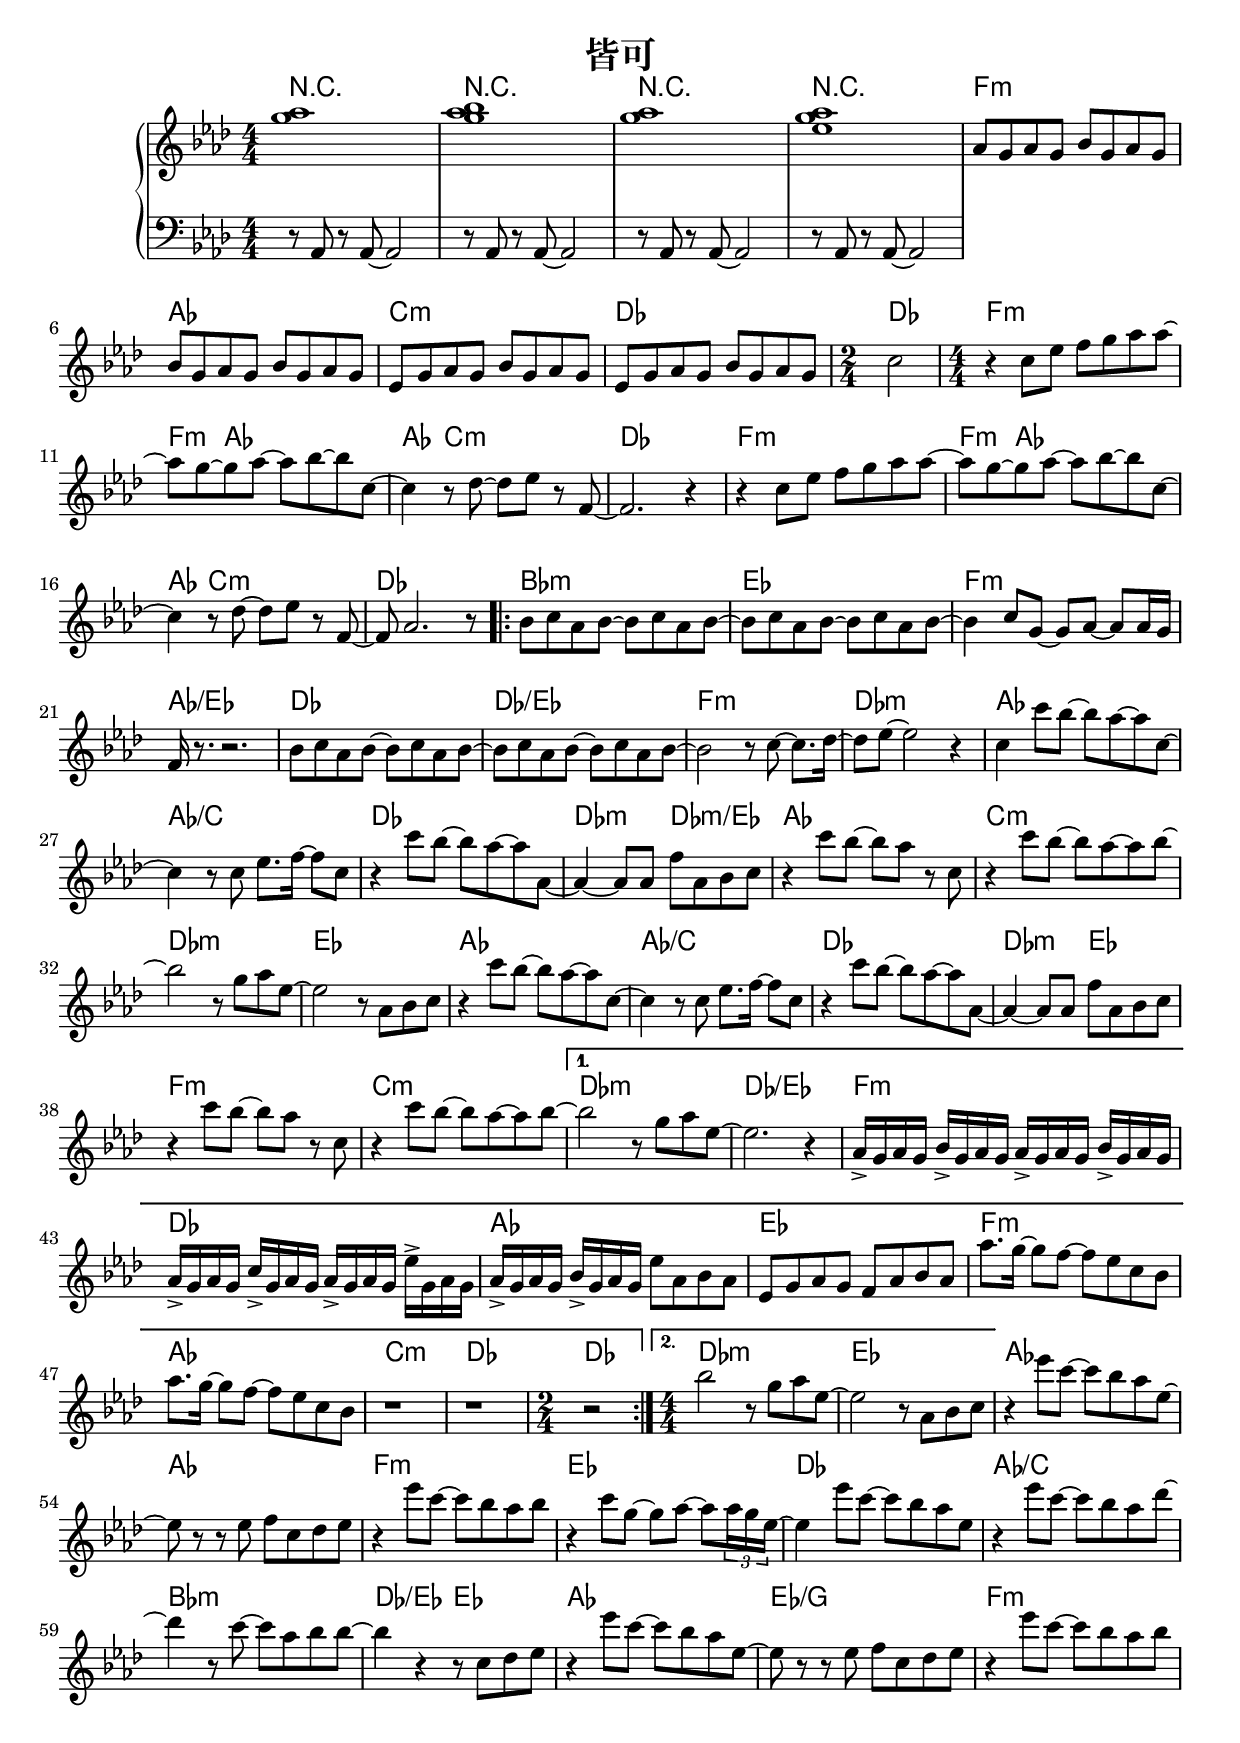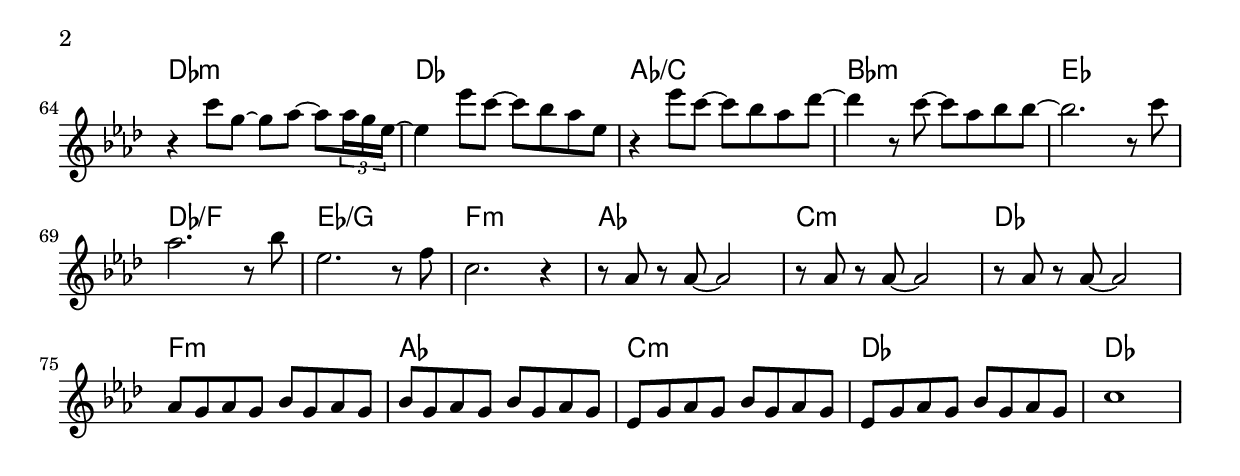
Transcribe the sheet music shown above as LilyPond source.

\header {
  title = "皆可"
  composer = ""
}

chordsname = { \chordmode {
  r1 | r | r | r |  f:m | aes | c:m | des | des2 |

  f1:m~ | f4:m aes2.~ |  aes4 c2.:m | des1 |
  f1:m~ | f4:m aes2.~ |  aes4 c2.:m | des1 |

  \repeat volta 2 {
  bes1:m | ees | f:m | aes/ees |
  des | des/ees | f:m | des:m |

  aes | aes/c | des | des2:m des:m/ees |
  aes1 | c:m | des:m | ees |
  aes | aes/c | des | des2:m ees |
  f1:m | c:m |  
  }

  \alternative {
  {des1:m | des/ees |
  f1:m | des | aes | ees |
  f:m | aes | c:m | des | \time 2/4 des2 |
  }
  {des1:m | ees |}
  }  
  
  aes1~ | aes | f:m | ees |
  des | aes/c | bes:m | des2/ees ees |
  aes1 | ees/g | f:m | des:m |
  des | aes/c | bes:m | ees |

  
  des/f | ees/g | f:m | 
  
  aes | c:m | des |
  f:m | aes | c:m | des | des |

} }

righthand = <<

  
  \relative aes'{ \clef treble \key aes\major \numericTimeSignature \time 4/4 

  {<g' aes>1}| {<g aes bes>1} | {<g aes>1} | {<g aes ees>1} |

  aes,8 g aes g bes g aes g | bes8 g aes g bes g aes g | 
  ees8 g aes g bes g aes g | ees8 g aes g bes g aes g | 
  \time 2/4 c2 |

  \time 4/4
  r4 c8 ees f g aes aes~ | aes g~ g aes~ aes bes~ bes c,~ |
  c4 r8 des~ des ees r f,~ | f2. r4 |
  r4 c'8 ees f g aes aes~ | aes g~ g aes~ aes bes~ bes c,~ |
  c4 r8 des~ des ees r f,~ | f aes2. r8 |

  \repeat volta 2 {
  bes c aes bes~ bes c aes bes~ | bes c aes bes~ bes c aes bes~ |
  bes4 c8 g~ g aes~ aes aes16 g | f r8. r2. |
  bes8 c aes bes~ bes c aes bes~ | bes c aes bes~ bes c aes bes~ | 
  bes2 r8 c8~ c8. des16~ | des8 ees~ ees2 r4 |

  c4 c'8 bes~ bes aes~ aes c,~ | c4 r8 c ees8. f16~ f8 c |
  r4 c'8 bes~ bes aes~ aes aes,~ | aes4~ aes8 aes f' aes, bes c |
  r4 c'8 bes~ bes aes r c, | r4 c'8 bes~ bes aes~ aes bes~ |
  bes2 r8 g aes ees~ | ees2 r8 aes, bes c |

  r4 c'8 bes~ bes aes~ aes c,~ | c4 r8 c ees8. f16~ f8 c |
  r4 c'8 bes~ bes aes~ aes aes,~ | aes4~ aes8 aes f' aes, bes c |
  r4 c'8 bes~ bes aes r c, | r4 c'8 bes~ bes aes~ aes bes~ |
  
  }

  \alternative {
    {bes2 r8 g aes ees~ | ees2. r4 | 
      aes,16-> g aes g bes-> g aes g aes-> g aes g bes-> g aes g | 
      aes16-> g aes g c-> g aes g aes-> g aes g ees'-> g, aes g | 
      aes16-> g aes g  bes-> g aes g ees'8 aes,  bes  aes | 
      ees8 g aes g f aes bes aes |
      aes'8. g16~ g8 f~ f ees c bes | aes'8. g16~ g8 f~ f ees c bes | 
      r1 | r | \time 2/4 r2 |}
    {\time 4/4 bes'2 r8 g aes ees~ | ees2 r8 aes, bes c | }
  }

  r4 ees'8 c~ c bes aes ees~ | ees r r ees f c des ees |
  r4 ees'8 c~ c bes aes bes | r4 c8 g~ g aes~ aes \tuplet 3/2 8 {aes16 g ees~} |
  ees4 ees'8 c~ c bes aes ees | r4 ees'8 c~ c bes aes des~ |
  des4 r8 c~ c aes bes bes~ | bes4 r r8 c, des ees |
  
  r4 ees'8 c~ c bes aes ees~ | ees r r ees f c des ees |
  r4 ees'8 c~ c bes aes bes | r4 c8 g~ g aes~ aes \tuplet 3/2 8 {aes16 g ees~} |
  ees4 ees'8 c~ c bes aes ees | r4 ees'8 c~ c bes aes des~ |
  des4 r8 c~ c aes bes bes~ | bes2. r8 c | aes2. r8 bes |
  ees,2. r8 f | c2. r4 |
  
  r8 aes r aes~ aes2 | r8 aes r aes~ aes2 | r8 aes r aes~ aes2 |
  aes8 g aes g bes g aes g | bes8 g aes g bes g aes g | 
  ees8 g aes g bes g aes g | ees8 g aes g bes g aes g | c1 | 

 }>>

lefthand = \relative aes { \clef bass \key aes\major \numericTimeSignature \time 4/4 
  r8 aes, r aes~ aes2 | r8 aes r aes~ aes2 | r8 aes r aes~ aes2 | r8 aes r aes~ aes2 |




 }


\score { <<

  \new ChordNames { \chordsname }

  \new PianoStaff <<
    \new Staff \righthand
    \new Staff \lefthand

  
  >>



>>
  \layout {}
  \midi {}
}